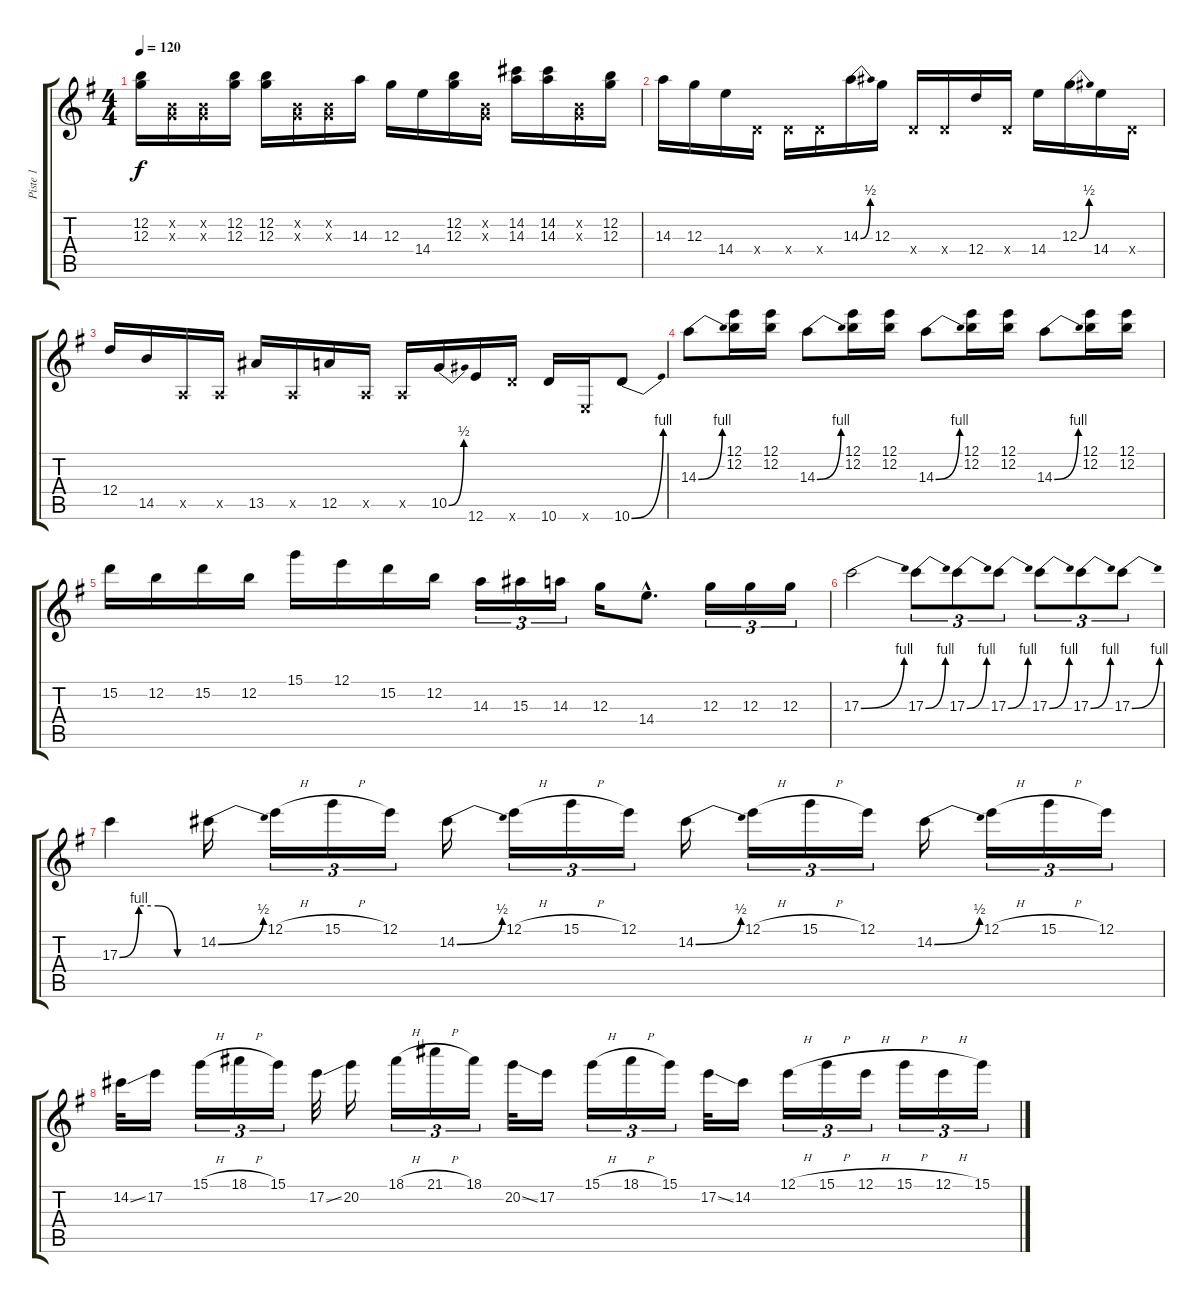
\track ("Piste 1" "Piste 1") {instrument distortionguitar}
\staff {score tabs}
\tuning (E4 B3 G3 D3 A2 E2) {hide}
\ts (4 4)
\tempo 120
\clef g2
\ks eminor
(12.2 12.3).16{dy f} (0.2{x} 0.3{x}).16 (0.2{x} 0.3{x}).16 (12.2 12.3).16 (12.2 12.3).16 (0.2{x} 0.3{x}).16 (0.2{x} 0.3{x}).16 14.3.16 12.3.16 14.4.16 (12.2 12.3).16 (0.2{x} 0.3{x}).16 (14.2 14.3).16 (14.2 14.3).16 (0.2{x} 0.3{x}).16 (12.2 12.3).16 |
14.3.16 12.3.16 14.4.16 0.4{x}.16 0.4{x}.16 0.4{x}.16 14.3{be (bend 0 0 60 2)}.16 12.3.16 0.4{x}.16 0.4{x}.16 12.4.16 0.4{x}.16 14.4.16 12.3{be (bend 0 0 60 2)}.16 14.4.16 0.4{x}.16 |
12.4.16 14.5.16 0.5{x}.16 0.5{x}.16 13.5.16 0.5{x}.16 12.5.16 0.5{x}.16 0.5{x}.16 10.5{be (bend 0 0 60 2)}.16 12.6.16 10.6{x}.16 10.6.16 0.6{x}.16 10.6{be (bend 0 0 60 4)}.8 |
14.3{be (bend 0 0 60 4)}.8 (12.1 12.2).16 (12.1 12.2).16 14.3{be (bend 0 0 60 4)}.8 (12.1 12.2).16 (12.1 12.2).16 14.3{be (bend 0 0 60 4)}.8 (12.1 12.2).16 (12.1 12.2).16 14.3{be (bend 0 0 60 4)}.8 (12.1 12.2).16 (12.1 12.2).16 |
15.2.16 12.2.16 15.2.16 12.2.16 15.1.16 12.1.16 15.2.16 12.2.16 14.3.16{tu (3 2)} 15.3.16{tu (3 2)} 14.3.16{tu (3 2)} 12.3.16 14.4{hac}.8{d} 12.3.16{tu (3 2)} 12.3.16{tu (3 2)} 12.3.16{tu (3 2)} |
17.3{be (bend 0 0 60 4)}.2 17.3{be (bend 0 0 60 4)}.8{tu (3 2)} 17.3{be (bend 0 0 60 4)}.8{tu (3 2)} 17.3{be (bend 0 0 60 4)}.8{tu (3 2)} 17.3{be (bend 0 0 60 4)}.8{tu (3 2)} 17.3{be (bend 0 0 60 4)}.8{tu (3 2)} 17.3{be (bend 0 0 60 4)}.8{tu (3 2)} |
17.3{be (custom 0 0 15 4 30 4 45 0 60 0)}.4 14.2{be (bend 0 0 60 2)}.16 12.1{h}.16{tu (3 2)} 15.1{h}.16{tu (3 2)} 12.1.16{tu (3 2)} 14.2{be (bend 0 0 60 2)}.16 12.1{h}.16{tu (3 2)} 15.1{h}.16{tu (3 2)} 12.1.16{tu (3 2)} 14.2{be (bend 0 0 60 2)}.16 12.1{h}.16{tu (3 2)} 15.1{h}.16{tu (3 2)} 12.1.16{tu (3 2)} 14.2{be (bend 0 0 60 2)}.16 12.1{h}.16{tu (3 2)} 15.1{h}.16{tu (3 2)} 12.1.16{tu (3 2)} |
14.2{ss}.32 17.2.16 15.1{h}.16{tu (3 2)} 18.1{h}.16{tu (3 2)} 15.1.16{tu (3 2)} 17.2{ss}.32 20.2.16 18.1{h}.16{tu (3 2)} 21.1{h}.16{tu (3 2)} 18.1.16{tu (3 2)} 20.2{ss}.32 17.2.16 15.1{h}.16{tu (3 2)} 18.1{h}.16{tu (3 2)} 15.1.16{tu (3 2)} 17.2{ss}.32 14.2.16 12.1{h}.16{tu (3 2)} 15.1{h}.16{tu (3 2)} 12.1{h}.16{tu (3 2)} 15.1{h}.16{tu (3 2)} 12.1{h}.16{tu (3 2)} 15.1{h}.16{tu (3 2)}
